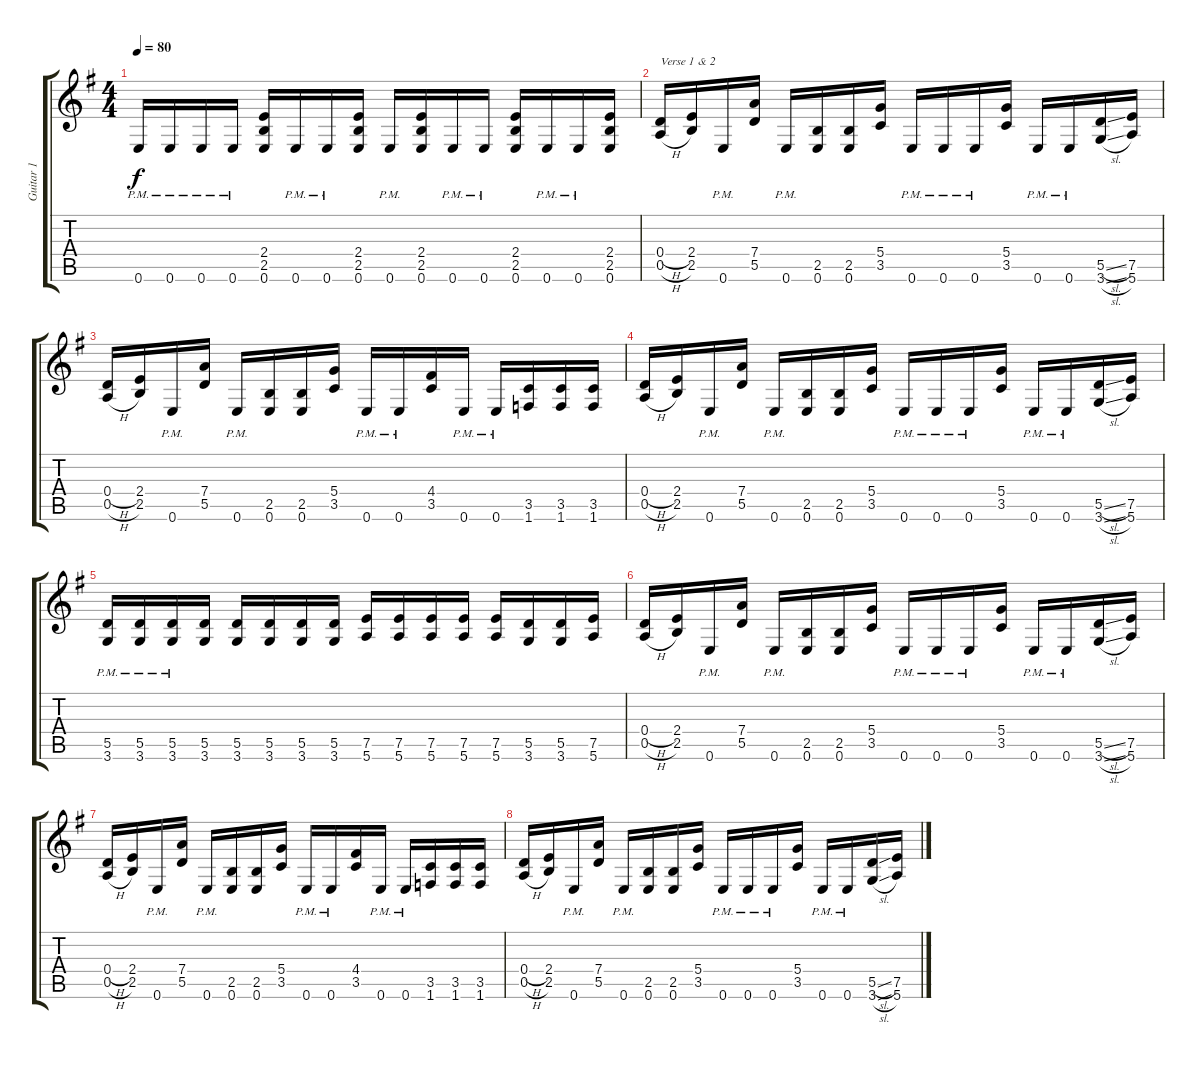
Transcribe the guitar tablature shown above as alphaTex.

\track ("Guitar 1" "Guitar 1") {instrument distortionguitar}
\staff {score tabs}
\tuning (E4 B3 G3 D3 A2 E2) {hide}
\ts (4 4)
\tempo 80
\clef g2
\ks g
0.6{pm}.16{dy f} 0.6{pm}.16 0.6{pm}.16 0.6{pm}.16 (2.4 2.5 0.6).16 0.6{pm}.16 0.6{pm}.16 (2.4 2.5 0.6).16 0.6{pm}.16 (2.4 2.5 0.6).16 0.6{pm}.16 0.6{pm}.16 (2.4 2.5 0.6).16 0.6{pm}.16 0.6{pm}.16 (2.4 2.5 0.6).16 |
(0.4{h} 0.5{h}).16{txt "Verse 1 & 2"} (2.4 2.5).16 0.6{pm}.16 (7.4 5.5).16 0.6{pm}.16 (2.5 0.6).16 (2.5 0.6).16 (5.4 3.5).16 0.6{pm}.16 0.6{pm}.16 0.6{pm}.16 (5.4 3.5).16 0.6{pm}.16 0.6{pm}.16 (5.5{sl} 3.6{sl}).16 (7.5 5.6).16 |
(0.4{h} 0.5{h}).16 (2.4 2.5).16 0.6{pm}.16 (7.4 5.5).16 0.6{pm}.16 (2.5 0.6).16 (2.5 0.6).16 (5.4 3.5).16 0.6{pm}.16 0.6{pm}.16 (4.4 3.5).16 0.6{pm}.16 0.6{pm}.16 (3.5 1.6).16 (3.5 1.6).16 (3.5 1.6).16 |
(0.4{h} 0.5{h}).16 (2.4 2.5).16 0.6{pm}.16 (7.4 5.5).16 0.6{pm}.16 (2.5 0.6).16 (2.5 0.6).16 (5.4 3.5).16 0.6{pm}.16 0.6{pm}.16 0.6{pm}.16 (5.4 3.5).16 0.6{pm}.16 0.6{pm}.16 (5.5{sl} 3.6{sl}).16 (7.5 5.6).16 |
(5.5{pm} 3.6{pm}).16 (5.5{pm} 3.6{pm}).16 (5.5{pm} 3.6{pm}).16 (5.5 3.6).16 (5.5 3.6).16 (5.5 3.6).16 (5.5 3.6).16 (5.5 3.6).16 (7.5 5.6).16 (7.5 5.6).16 (7.5 5.6).16 (7.5 5.6).16 (7.5 5.6).16 (5.5 3.6).16 (5.5 3.6).16 (7.5 5.6).16 |
(0.4{h} 0.5{h}).16 (2.4 2.5).16 0.6{pm}.16 (7.4 5.5).16 0.6{pm}.16 (2.5 0.6).16 (2.5 0.6).16 (5.4 3.5).16 0.6{pm}.16 0.6{pm}.16 0.6{pm}.16 (5.4 3.5).16 0.6{pm}.16 0.6{pm}.16 (5.5{sl} 3.6{sl}).16 (7.5 5.6).16 |
(0.4{h} 0.5{h}).16 (2.4 2.5).16 0.6{pm}.16 (7.4 5.5).16 0.6{pm}.16 (2.5 0.6).16 (2.5 0.6).16 (5.4 3.5).16 0.6{pm}.16 0.6{pm}.16 (4.4 3.5).16 0.6{pm}.16 0.6{pm}.16 (3.5 1.6).16 (3.5 1.6).16 (3.5 1.6).16 |
(0.4{h} 0.5{h}).16 (2.4 2.5).16 0.6{pm}.16 (7.4 5.5).16 0.6{pm}.16 (2.5 0.6).16 (2.5 0.6).16 (5.4 3.5).16 0.6{pm}.16 0.6{pm}.16 0.6{pm}.16 (5.4 3.5).16 0.6{pm}.16 0.6{pm}.16 (5.5{sl} 3.6{sl}).16 (7.5 5.6).16
